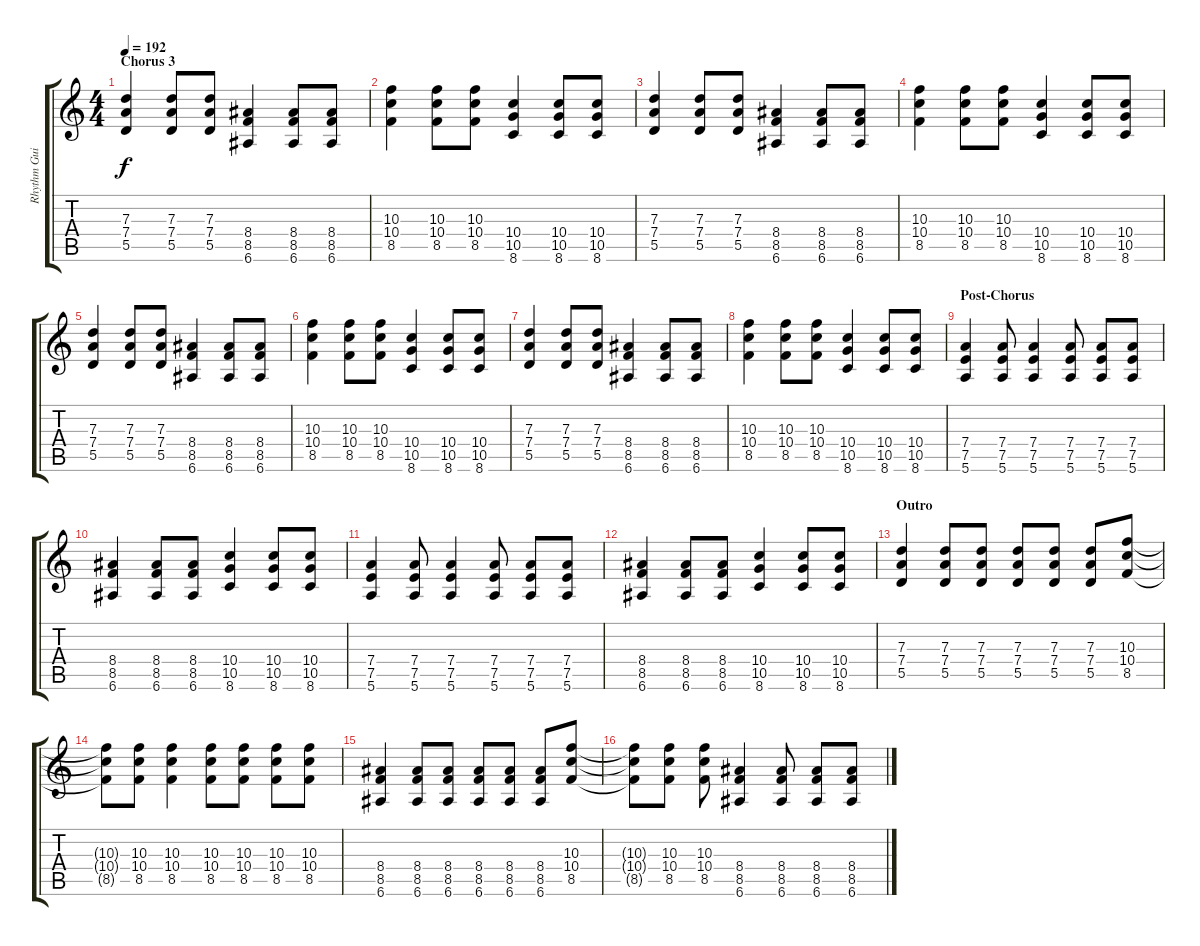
\track ("Rhythm Guitar" "Rhythm Gui") {instrument distortionguitar}
\staff {score tabs}
\tuning (E4 B3 G3 D3 A2 E2) {hide}
\ts (4 4)
\section ("" "Chorus 3")
\tempo 192
\clef g2
\ks c
(7.3 7.4 5.5).4{dy f} (7.3 7.4 5.5).8 (7.3 7.4 5.5).8 (8.4 8.5 6.6).4 (8.4 8.5 6.6).8 (8.4 8.5 6.6).8 |
(10.3 10.4 8.5).4 (10.3 10.4 8.5).8 (10.3 10.4 8.5).8 (10.4 10.5 8.6).4 (10.4 10.5 8.6).8 (10.4 10.5 8.6).8 |
(7.3 7.4 5.5).4 (7.3 7.4 5.5).8 (7.3 7.4 5.5).8 (8.4 8.5 6.6).4 (8.4 8.5 6.6).8 (8.4 8.5 6.6).8 |
(10.3 10.4 8.5).4 (10.3 10.4 8.5).8 (10.3 10.4 8.5).8 (10.4 10.5 8.6).4 (10.4 10.5 8.6).8 (10.4 10.5 8.6).8 |
(7.3 7.4 5.5).4 (7.3 7.4 5.5).8 (7.3 7.4 5.5).8 (8.4 8.5 6.6).4 (8.4 8.5 6.6).8 (8.4 8.5 6.6).8 |
(10.3 10.4 8.5).4 (10.3 10.4 8.5).8 (10.3 10.4 8.5).8 (10.4 10.5 8.6).4 (10.4 10.5 8.6).8 (10.4 10.5 8.6).8 |
(7.3 7.4 5.5).4 (7.3 7.4 5.5).8 (7.3 7.4 5.5).8 (8.4 8.5 6.6).4 (8.4 8.5 6.6).8 (8.4 8.5 6.6).8 |
(10.3 10.4 8.5).4 (10.3 10.4 8.5).8 (10.3 10.4 8.5).8 (10.4 10.5 8.6).4 (10.4 10.5 8.6).8 (10.4 10.5 8.6).8 |
\section ("" "Post-Chorus")
(7.4 7.5 5.6).4 (7.4 7.5 5.6).8 (7.4 7.5 5.6).4 (7.4 7.5 5.6).8 (7.4 7.5 5.6).8 (7.4 7.5 5.6).8 |
(8.4 8.5 6.6).4 (8.4 8.5 6.6).8 (8.4 8.5 6.6).8 (10.4 10.5 8.6).4 (10.4 10.5 8.6).8 (10.4 10.5 8.6).8 |
(7.4 7.5 5.6).4 (7.4 7.5 5.6).8 (7.4 7.5 5.6).4 (7.4 7.5 5.6).8 (7.4 7.5 5.6).8 (7.4 7.5 5.6).8 |
(8.4 8.5 6.6).4 (8.4 8.5 6.6).8 (8.4 8.5 6.6).8 (10.4 10.5 8.6).4 (10.4 10.5 8.6).8 (10.4 10.5 8.6).8 |
\section ("" "Outro")
(7.3 7.4 5.5).4 (7.3 7.4 5.5).8 (7.3 7.4 5.5).8 (7.3 7.4 5.5).8 (7.3 7.4 5.5).8 (7.3 7.4 5.5).8 (10.3 10.4 8.5).8 |
(10.3{t} 10.4{t} 8.5{t}).8 (10.3 10.4 8.5).8 (10.3 10.4 8.5).4 (10.3 10.4 8.5).8 (10.3 10.4 8.5).8 (10.3 10.4 8.5).8 (10.3 10.4 8.5).8 |
(8.4 8.5 6.6).4 (8.4 8.5 6.6).8 (8.4 8.5 6.6).8 (8.4 8.5 6.6).8 (8.4 8.5 6.6).8 (8.4 8.5 6.6).8 (10.3 10.4 8.5).8 |
(10.3{t} 10.4{t} 8.5{t}).8 (10.3 10.4 8.5).8 (10.3 10.4 8.5).8 (8.4 8.5 6.6).4 (8.4 8.5 6.6).8 (8.4 8.5 6.6).8 (8.4 8.5 6.6).8
